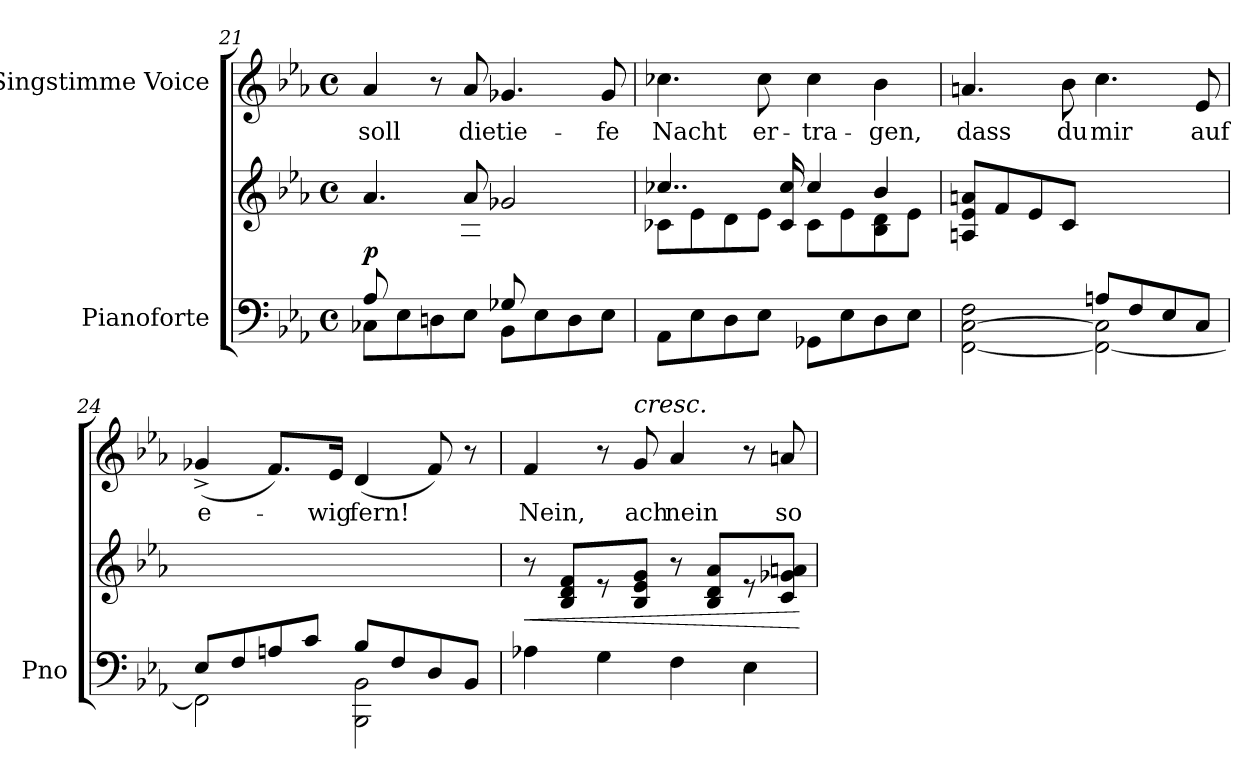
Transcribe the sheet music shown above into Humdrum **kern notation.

**kern	**kern	**dynam	**kern	**text
*part2	*part2	*part2	*part1	*part1
*staff3	*staff2	*staff2/3	*staff1	*staff1
*I"Pianoforte	*	*	*I"Singstimme Voice	*
*I'Pno	*	*	*	*
*clefF4	*clefG2	*	*clefG2	*
*k[b-e-a-]	*k[b-e-a-]	*	*k[b-e-a-]	*
*M4/4	*M4/4	*	*M4/4	*
*met(c)	*met(c)	*	*met(c)	*
=21	=21	=21	=21	=21
*^	*^	*	*	*
!	!	!	!	!LO:DY:b	!	!LO:LY:b
8A-/L	8C-X\L	4.a-/	8ryy	p	4a-/	soll
4.ryy	8E-\	.	8e-\	.	.	.
.	8Dn\	.	8dn\	.	8r	.
!	!	!	!	!	!	!LO:LY:b
.	8E-\J	8a-/	8A-\ 8e-\J	.	8a-/	die
!	!	!	!	!	!	!LO:LY:b
8G-X/L	8BB-\L	2g-X/	8ryy	.	4.g-X/	tie-
4.ryy	8E-\	.	8e-\	.	.	.
.	8D\	.	8d\	.	.	.
!	!	!	!	!	!	!LO:LY:b
.	8E-\J	.	8e-\J	.	8g-/	-fe
=22	=22	=22	=22	=22	=22	=22
!	!	!	!	!	!	!LO:LY:b
*v	*v	*	*	*	*	*
8AA-\L	4..cc-X/	8c-X\L	.	4.cc-X\	Nacht
8E-\	.	8e-\	.	.	.
8D\	.	8d\	.	.	.
!	!	!	!	!	!LO:LY:b
8E-\J	.	8e-\J	.	8cc-\	er-
.	16c-/ 16cc-/	.	.	.	.
!	!	!	!	!	!LO:LY:b
8GG-X\L	4cc-/	8c-\L	.	4cc-\	-tra-
8E-\	.	8e-\	.	.	.
!	!	!	!	!	!LO:LY:b
8D\	4b-/	8B-\ 8d\	.	4b-\	-gen,
8E-\J	.	8e-\J	.	.	.
=23	=23	=23	=23	=23	=23
*^	*	*	*	*	*
!	!	!	!	!	!	!LO:LY:b
*	*	*v	*v	*	*	*
2ryy	[2FF\ [2C\ 2F\	8An/ 8e-/ 8an/L	.	4.an/	dass
.	.	8f/	.	.	.
.	.	8e-/	.	.	.
!	!	!	!	!	!LO:LY:b
.	.	8c/J	.	8b-\	du
!	!	!	!	!	!LO:LY:b
8An/L	2FF\_ 2C\]	2ryy	.	4.cc\	mir
8F/	.	.	.	.	.
8E-/	.	.	.	.	.
!	!	!	!	!	!LO:LY:b
8C/J	.	.	.	8e-/	auf
!!LO:LB:g=z
=24	=24	=24	=24	=24	=24
!	!	!	!	!	!LO:LY:b
8E-/L	2FF\]	1ryy	.	(4g-X^>/	e-
8F/	.	.	.	.	.
8An/	.	.	.	8.f/L)	.
8c/J	.	.	.	.	.
!	!	!	!	!	!LO:LY:b
.	.	.	.	16e-/Jk	-wig
!	!	!	!	!	!LO:LY:b
8B-/L	2BBB-\ 2BB-\	.	.	(4d/	fern!
8F/	.	.	.	.	.
8D/	.	.	.	8f/)	.
8BB-/J	.	.	.	8r	.
*v	*v	*	*	*	*
!!LO:LB:g=z
=25	=25	=25	=25	=25
!	!	!LO:HP:b	!	!LO:LY:b
4A-X\	8r	<	4f/	Nein,
.	8B-/ 8d/ 8f/L	.	.	.
4G\	8r	.	8r	.
!	!	!	!LO:TX:a:i:t=cresc.	!
!	!	!	!	!LO:LY:b
.	8B-/ 8e-/ 8g/J	.	8g/	ach
!	!	!	!	!LO:LY:b
4F\	8r	.	4a-/	nein
.	8B-/ 8d/ 8a-/L	.	.	.
4E-\	8r	.	8r	.
!	!	!	!	!LO:LY:b
.	8c/ 8g-X/ 8an/J	.	8an/	so
.	.	[	.	.
=	=	=	=	=
*-	*-	*-	*-	*-
